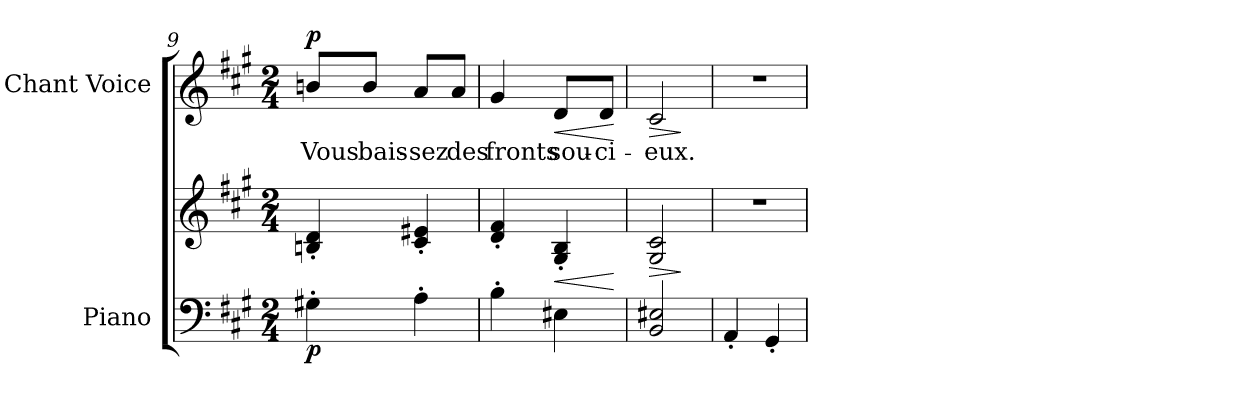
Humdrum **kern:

**kern	**kern	**dynam	**kern	**text	**dynam
*part2	*part2	*part2	*part1	*part1	*part1
*staff3	*staff2	*staff2/3	*staff1	*staff1	*staff1
*I"Piano	*	*	*I"Chant Voice	*	*
*I'Pno	*	*	*	*	*
*clefF4	*clefG2	*	*clefG2	*	*
*k[f#c#g#]	*k[f#c#g#]	*	*k[f#c#g#]	*	*
*M2/4	*M2/4	*	*M2/4	*	*
=9	=9	=9	=9	=9	=9
!	!	!LO:DY:b=2	!	!	!LO:DY:a
4G#X'\	4Bn/' 4d/'	p	8bn/L	Vous	p
.	.	.	8b/J	bais-	.
4A'\	4c#/' 4e#X/'	.	8a/L	-sez	.
.	.	.	8a/J	des	.
=10	=10	=10	=10	=10	=10
4B'\	4d/' 4f#/'	.	4g#/	fronts	.
!	!	!LO:HP:b	!	!	!LO:HP:b
4E#X\	4G#/' 4B/'	<	8d/L	sou-	<
.	.	.	8d/J	-ci-	.
.	.	[	.	.	[
=11	=11	=11	=11	=11	=11
!	!	!LO:HP:b	!	!	!LO:HP:b
2BB/ 2E#X/	2G#/ 2c#/	>	2c#/	-eux.	>
.	.	]	.	.	]
=12	=12	=12	=12	=12	=12
4AA'/	2r	.	2r	.	.
4GG#'/	.	.	.	.	.
=	=	=	=	=	=
*-	*-	*-	*-	*-	*-
